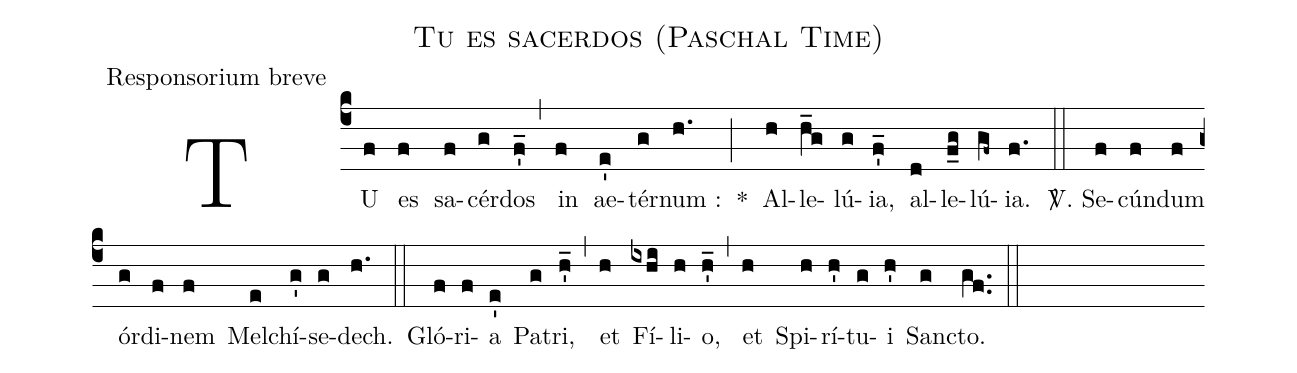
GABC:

name:Tu es sacerdos (Paschal Time);
office-part:Responsorium breve;
%%
(c4) TU(f) es(f) sa(f)cér(g)dos(f'_) (,) in(f) ae(e')tér(g)num :(h.) *(;) Al(h)le(h_g)lú(g){ia},(f'_) al(d)le(f_g)lú(gf~){ia}.(f.) (::)
<sp>V/</sp>. Se(f)cún(f)dum(f) ór(g)di(f)nem(f) Mel(e)chí(g')se(g)dech.(h.) (::) Gló(f)ri(f)a(e') Pa(g)tri,(h'_) (,) et(h) Fí(ixhi)li(h)o,(h'_) (,) et(h) Spi(h)rí(h')tu(g)i(h') San(g)cto.(gf..) (::)
